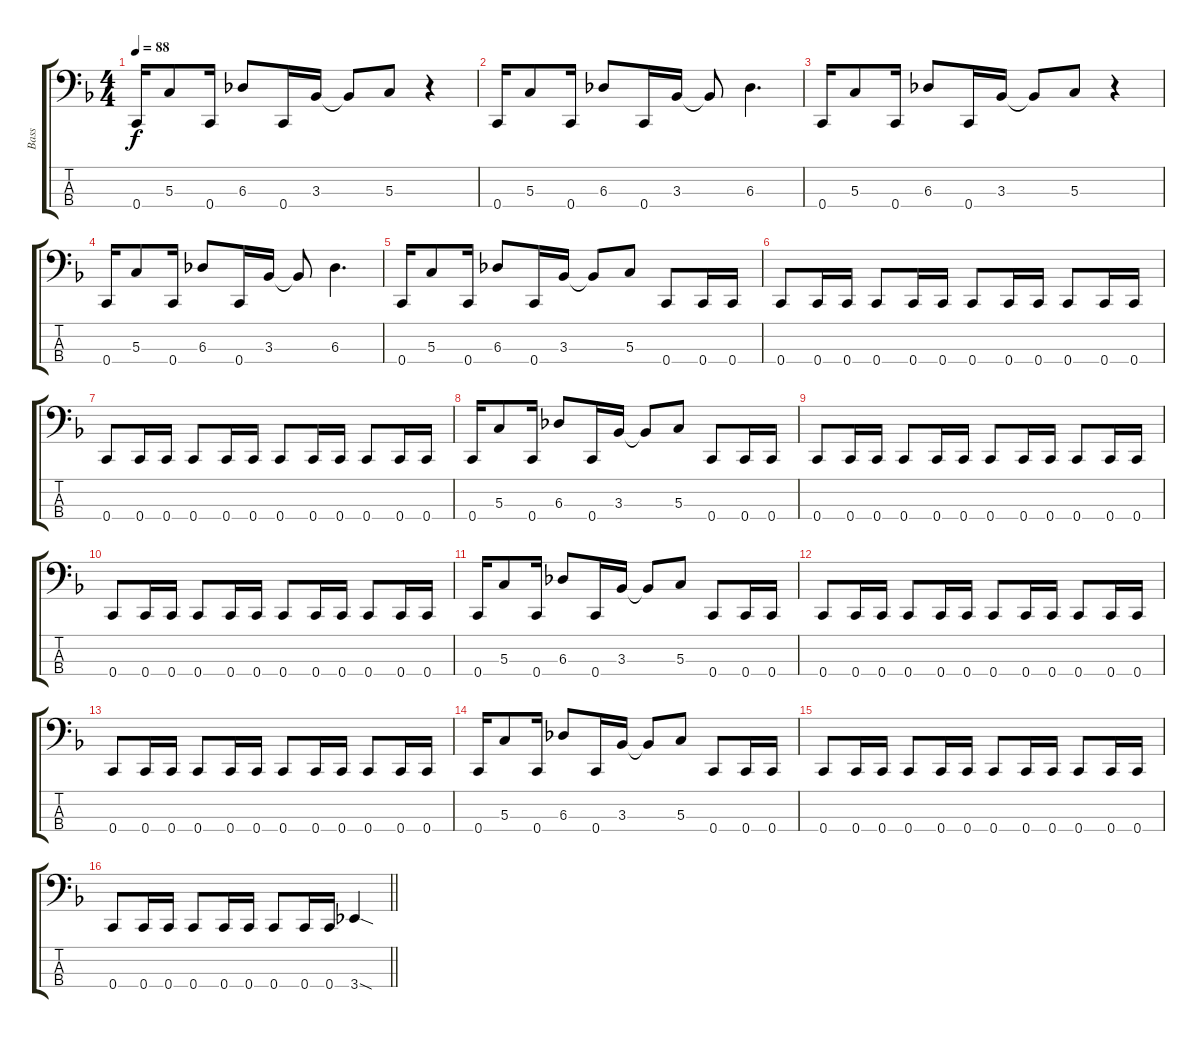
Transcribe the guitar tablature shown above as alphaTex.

\track ("Bass" "Bass") {instrument electricbasspick}
\staff {score tabs}
\tuning (F2 C2 G1 C1) {hide}
\ts (4 4)
\tempo 88
\clef f4
\ks f
0.4.16{dy f instrument electricbasspick} 5.3.8 0.4.16 6.3.8 0.4.16 3.3.16 3.3{t}.8 5.3.8 r.4 |
0.4.16 5.3.8 0.4.16 6.3.8 0.4.16 3.3.16 3.3{t}.8 6.3.4{d} |
0.4.16 5.3.8 0.4.16 6.3.8 0.4.16 3.3.16 3.3{t}.8 5.3.8 r.4 |
0.4.16 5.3.8 0.4.16 6.3.8 0.4.16 3.3.16 3.3{t}.8 6.3.4{d} |
0.4.16 5.3.8 0.4.16 6.3.8 0.4.16 3.3.16 3.3{t}.8 5.3.8 0.4.8 0.4.16 0.4.16 |
0.4.8 0.4.16 0.4.16 0.4.8 0.4.16 0.4.16 0.4.8 0.4.16 0.4.16 0.4.8 0.4.16 0.4.16 |
0.4.8 0.4.16 0.4.16 0.4.8 0.4.16 0.4.16 0.4.8 0.4.16 0.4.16 0.4.8 0.4.16 0.4.16 |
0.4.16 5.3.8 0.4.16 6.3.8 0.4.16 3.3.16 3.3{t}.8 5.3.8 0.4.8 0.4.16 0.4.16 |
0.4.8 0.4.16 0.4.16 0.4.8 0.4.16 0.4.16 0.4.8 0.4.16 0.4.16 0.4.8 0.4.16 0.4.16 |
0.4.8 0.4.16 0.4.16 0.4.8 0.4.16 0.4.16 0.4.8 0.4.16 0.4.16 0.4.8 0.4.16 0.4.16 |
0.4.16 5.3.8 0.4.16 6.3.8 0.4.16 3.3.16 3.3{t}.8 5.3.8 0.4.8 0.4.16 0.4.16 |
0.4.8 0.4.16 0.4.16 0.4.8 0.4.16 0.4.16 0.4.8 0.4.16 0.4.16 0.4.8 0.4.16 0.4.16 |
0.4.8 0.4.16 0.4.16 0.4.8 0.4.16 0.4.16 0.4.8 0.4.16 0.4.16 0.4.8 0.4.16 0.4.16 |
0.4.16 5.3.8 0.4.16 6.3.8 0.4.16 3.3.16 3.3{t}.8 5.3.8 0.4.8 0.4.16 0.4.16 |
0.4.8 0.4.16 0.4.16 0.4.8 0.4.16 0.4.16 0.4.8 0.4.16 0.4.16 0.4.8 0.4.16 0.4.16 |
\barLineRight lightlight
0.4.8 0.4.16 0.4.16 0.4.8 0.4.16 0.4.16 0.4.8 0.4.16 0.4.16 3.4{sod}.4
